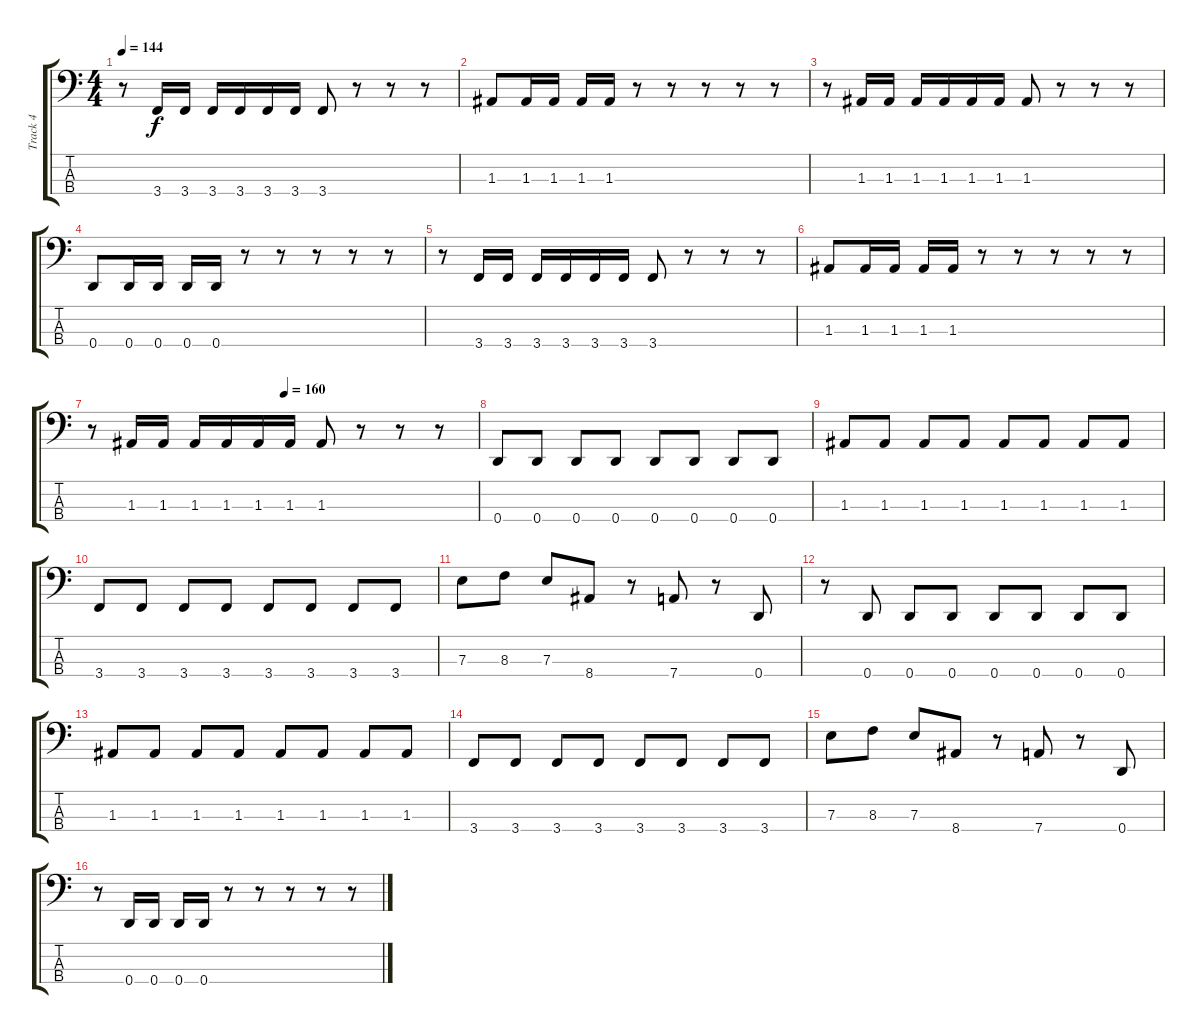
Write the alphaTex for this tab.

\track ("Track 4" "Track 4") {instrument electricbasspick}
\staff {score tabs}
\tuning (G2 D2 A1 D1) {hide}
\ts (4 4)
\tempo 144
\clef f4
\ks c
r.8{dy f} 3.4.16 3.4.16 3.4.16 3.4.16 3.4.16 3.4.16 3.4.8 r.8 r.8 r.8 |
1.3.8 1.3.16 1.3.16 1.3.16 1.3.16 r.8 r.8 r.8 r.8 r.8 |
r.8 1.3.16 1.3.16 1.3.16 1.3.16 1.3.16 1.3.16 1.3.8 r.8 r.8 r.8 |
0.4.8 0.4.16 0.4.16 0.4.16 0.4.16 r.8 r.8 r.8 r.8 r.8 |
r.8 3.4.16 3.4.16 3.4.16 3.4.16 3.4.16 3.4.16 3.4.8 r.8 r.8 r.8 |
1.3.8 1.3.16 1.3.16 1.3.16 1.3.16 r.8 r.8 r.8 r.8 r.8 |
\tempo (160 0.5)
r.8 1.3.16 1.3.16 1.3.16 1.3.16 1.3.16 1.3.16 1.3.8 r.8 r.8 r.8 |
0.4.8 0.4.8 0.4.8 0.4.8 0.4.8 0.4.8 0.4.8 0.4.8 |
1.3.8 1.3.8 1.3.8 1.3.8 1.3.8 1.3.8 1.3.8 1.3.8 |
3.4.8 3.4.8 3.4.8 3.4.8 3.4.8 3.4.8 3.4.8 3.4.8 |
7.3.8 8.3.8 7.3.8 8.4.8 r.8 7.4.8 r.8 0.4.8 |
r.8 0.4.8 0.4.8 0.4.8 0.4.8 0.4.8 0.4.8 0.4.8 |
1.3.8 1.3.8 1.3.8 1.3.8 1.3.8 1.3.8 1.3.8 1.3.8 |
3.4.8 3.4.8 3.4.8 3.4.8 3.4.8 3.4.8 3.4.8 3.4.8 |
7.3.8 8.3.8 7.3.8 8.4.8 r.8 7.4.8 r.8 0.4.8 |
r.8 0.4.16 0.4.16 0.4.16 0.4.16 r.8 r.8 r.8 r.8 r.8
